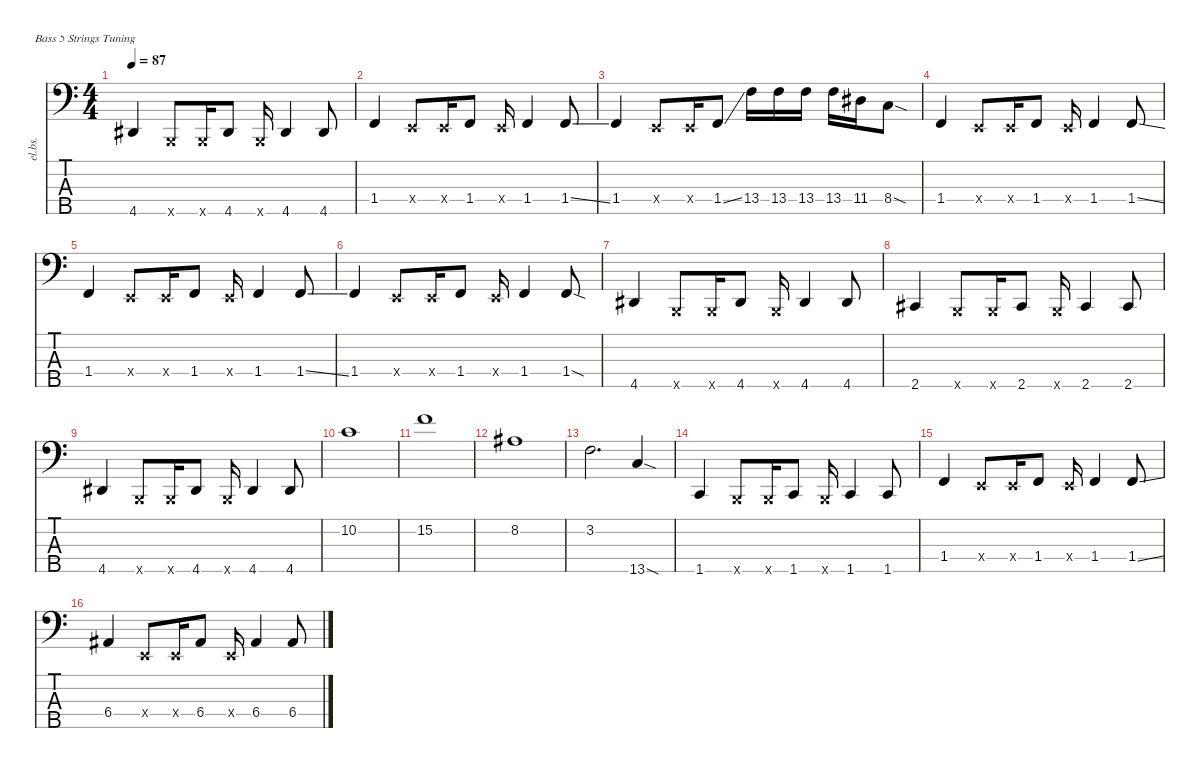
\defaultSystemsLayout 4
\hideDynamics
\bracketExtendMode nobrackets
\otherSystemsTrackNameOrientation horizontal
\track ("Bass" "el.bs.") {instrument electricbasspick}
\staff {score tabs}
\tuning (G2 D2 A1 E1 B0)
\ts (4 4)
\tempo 87
\clef f4
\ks c
4.5{acc #}.4{dy f} 0.5{x}.8 0.5{x}.16 4.5{acc #}.8 0.5{x}.16 4.5{acc #}.4 4.5{acc #}.8 |
1.4.4 0.4{x}.8 0.4{x}.16 1.4.8 0.4{x}.16 1.4.4 1.4{ss}.8 |
1.4.4 0.4{x}.8 0.4{x}.16 1.4{ss}.8 13.4.16 13.4.16 13.4.16 13.4.16 11.4{acc #}.16 8.4{sod}.8 |
1.4.4 0.4{x}.8 0.4{x}.16 1.4.8 0.4{x}.16 1.4.4 1.4{ss}.8 |
1.4.4 0.4{x}.8 0.4{x}.16 1.4.8 0.4{x}.16 1.4.4 1.4{ss}.8 |
1.4.4 0.4{x}.8 0.4{x}.16 1.4.8 0.4{x}.16 1.4.4 1.4{sod}.8 |
4.5{acc #}.4 0.5{x}.8 0.5{x}.16 4.5{acc #}.8 0.5{x}.16 4.5{acc #}.4 4.5{acc #}.8 |
2.5{acc #}.4 0.5{x}.8 0.5{x}.16 2.5{acc #}.8 0.5{x}.16 2.5{acc #}.4 2.5{acc #}.8 |
4.5{acc #}.4 0.5{x}.8 0.5{x}.16 4.5{acc #}.8 0.5{x}.16 4.5{acc #}.4 4.5{acc #}.8 |
10.2.1 |
15.2.1 |
8.2{acc #}.1 |
3.2.2{d} 13.5{sod}.4 |
1.5.4 0.5{x}.8 0.5{x}.16 1.5.8 0.5{x}.16 1.5.4 1.5.8 |
1.4.4 0.4{x}.8 0.4{x}.16 1.4.8 0.4{x}.16 1.4.4 1.4{ss}.8 |
6.4{acc #}.4 0.4{x}.8 0.4{x}.16 6.4{acc #}.8 0.4{x}.16 6.4{acc #}.4 6.4{ss acc #}.8
